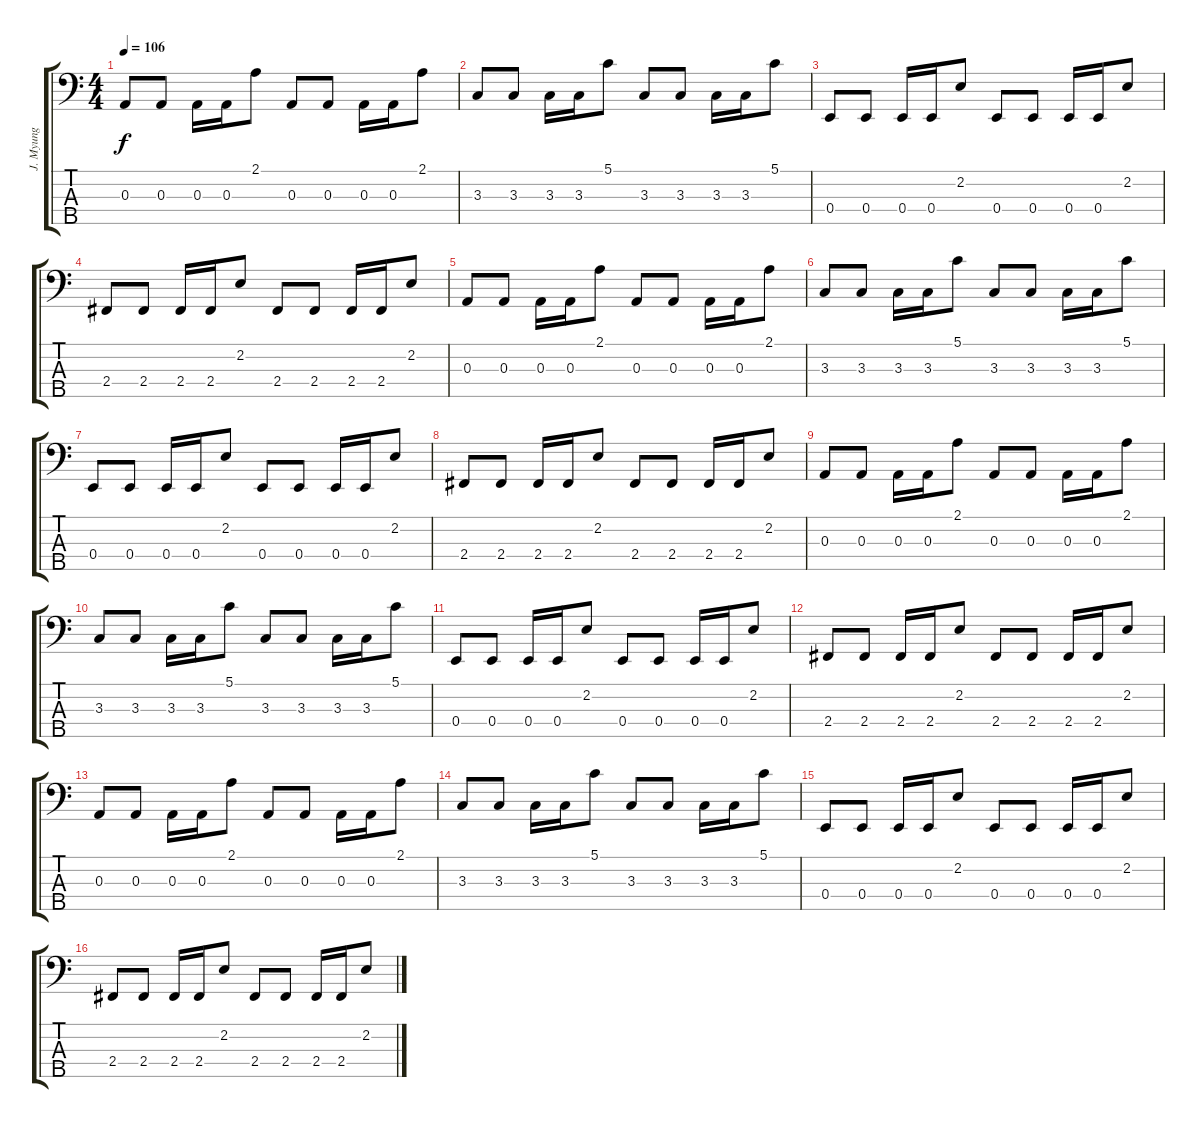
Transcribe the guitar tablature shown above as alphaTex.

\track ("J. Myung" "J. Myung") {instrument electricbassfinger}
\staff {score tabs}
\tuning (G2 D2 A1 E1 B0) {hide}
\ts (4 4)
\tempo 106
\clef f4
\ks c
0.3.8{dy f} 0.3.8 0.3.16 0.3.16 2.1.8 0.3.8 0.3.8 0.3.16 0.3.16 2.1.8 |
3.3.8 3.3.8 3.3.16 3.3.16 5.1.8 3.3.8 3.3.8 3.3.16 3.3.16 5.1.8 |
0.4.8 0.4.8 0.4.16 0.4.16 2.2.8 0.4.8 0.4.8 0.4.16 0.4.16 2.2.8 |
2.4.8 2.4.8 2.4.16 2.4.16 2.2.8 2.4.8 2.4.8 2.4.16 2.4.16 2.2.8 |
0.3.8 0.3.8 0.3.16 0.3.16 2.1.8 0.3.8 0.3.8 0.3.16 0.3.16 2.1.8 |
3.3.8 3.3.8 3.3.16 3.3.16 5.1.8 3.3.8 3.3.8 3.3.16 3.3.16 5.1.8 |
0.4.8 0.4.8 0.4.16 0.4.16 2.2.8 0.4.8 0.4.8 0.4.16 0.4.16 2.2.8 |
2.4.8 2.4.8 2.4.16 2.4.16 2.2.8 2.4.8 2.4.8 2.4.16 2.4.16 2.2.8 |
0.3.8 0.3.8 0.3.16 0.3.16 2.1.8 0.3.8 0.3.8 0.3.16 0.3.16 2.1.8 |
3.3.8 3.3.8 3.3.16 3.3.16 5.1.8 3.3.8 3.3.8 3.3.16 3.3.16 5.1.8 |
0.4.8 0.4.8 0.4.16 0.4.16 2.2.8 0.4.8 0.4.8 0.4.16 0.4.16 2.2.8 |
2.4.8 2.4.8 2.4.16 2.4.16 2.2.8 2.4.8 2.4.8 2.4.16 2.4.16 2.2.8 |
0.3.8 0.3.8 0.3.16 0.3.16 2.1.8 0.3.8 0.3.8 0.3.16 0.3.16 2.1.8 |
3.3.8 3.3.8 3.3.16 3.3.16 5.1.8 3.3.8 3.3.8 3.3.16 3.3.16 5.1.8 |
0.4.8 0.4.8 0.4.16 0.4.16 2.2.8 0.4.8 0.4.8 0.4.16 0.4.16 2.2.8 |
2.4.8 2.4.8 2.4.16 2.4.16 2.2.8 2.4.8 2.4.8 2.4.16 2.4.16 2.2.8
